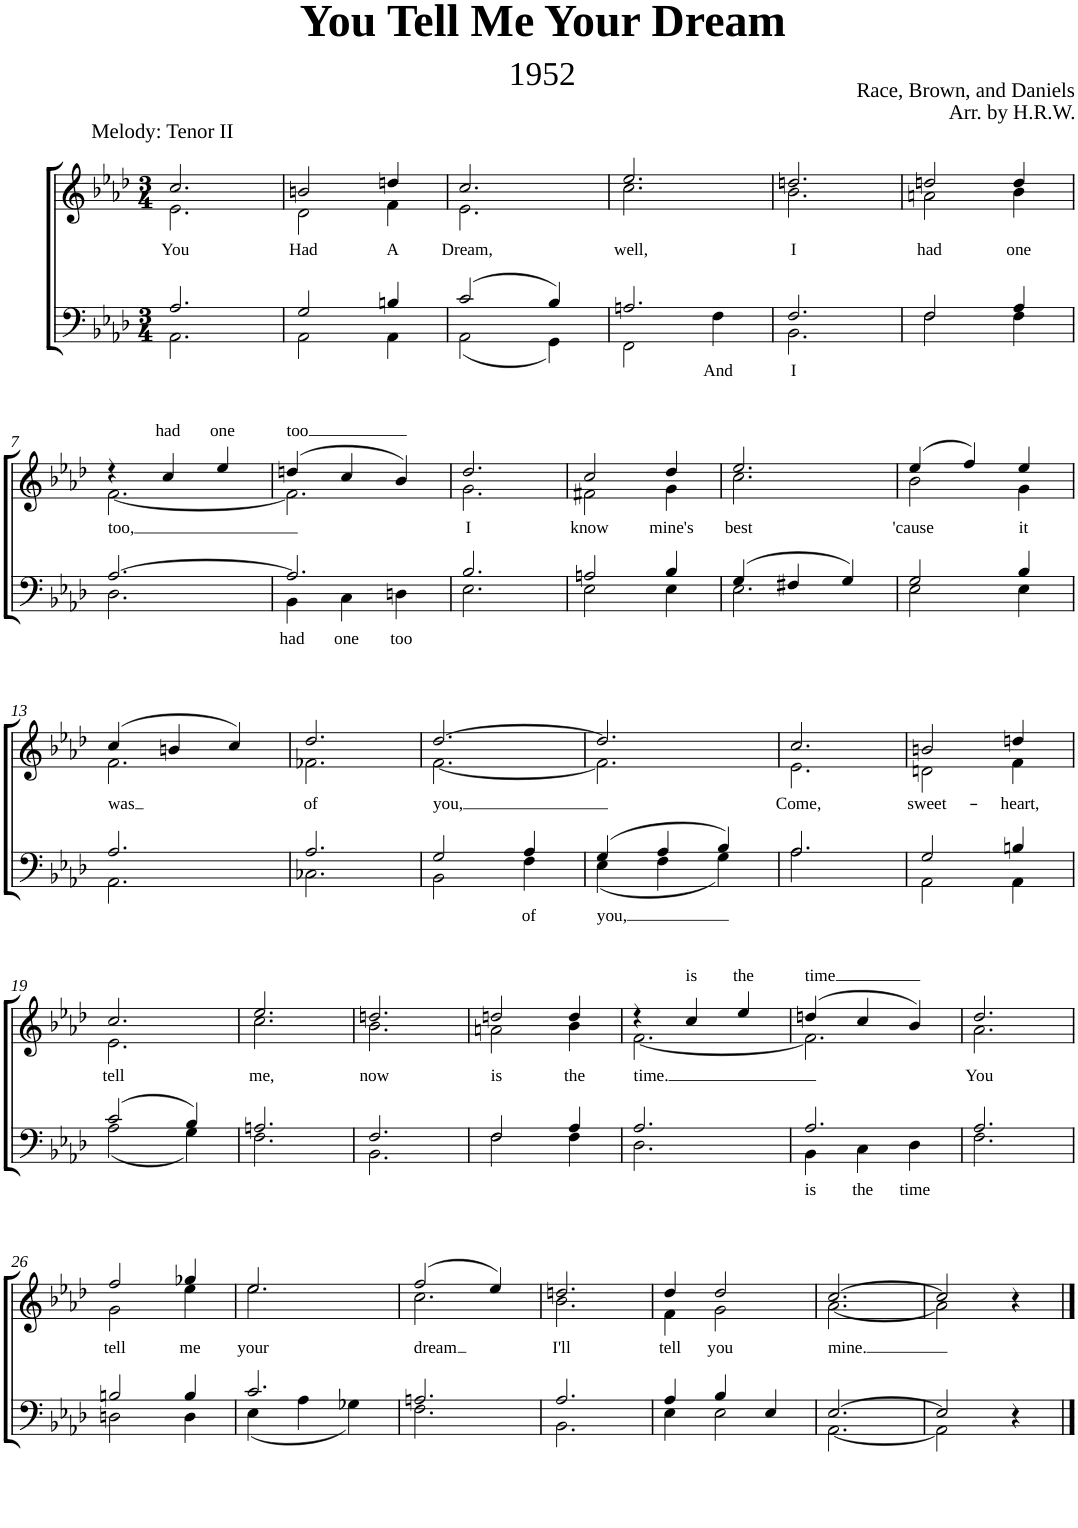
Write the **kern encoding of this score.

**kern	**text	**kern	**text
*part1	*part1	*part1	*part1
*staff2	*staff2	*staff1	*staff1
*I"Piano	*	*	*
*I'Pno.	*	*	*
*clefF4	*	*clefG2	*
*k[b-e-a-d-]	*	*k[b-e-a-d-]	*
*M3/4	*	*M3/4	*
=1	=1	=1	=1
*^	*	*^	*
!	!	!	!LO:TX:a:t=Melody&colon; Tenor II	!	!
!	!	!	!	!	!LO:LY:b
2.A-/	2.AA-\	.	2.cc/	2.e-\	You
=2	=2	=2	=2	=2	=2
!	!	!	!	!	!LO:LY:b
2G/	2AA-\	.	2bn/	2d-\	Had
!	!	!	!	!	!LO:LY:b
4Bn/	4AA-\	.	4ddn/	4f\	A
=3	=3	=3	=3	=3	=3
!	!	!	!	!	!LO:LY:b
2c/	2AA-\	.	2.cc/	2.e-\	Dream,
4B-/	4GG\	.	.	.	.
=4	=4	=4	=4	=4	=4
!	!	!	!	!	!LO:LY:b
2.An/	2FF\	.	2.ee-/	2.cc\	well,
!	!	!LO:LY:b	!	!	!
.	4F\	And	.	.	.
=5	=5	=5	=5	=5	=5
!	!	!LO:LY:b	!	!	!LO:LY:b
2.F/	2.BB-\	I	2.ddn/	2.b-\	I
=6	=6	=6	=6	=6	=6
!	!	!	!	!	!LO:LY:b
2F/	2F\	.	2ddn/	2an\	had
!	!	!	!	!	!LO:LY:b
4A-/	4F\	.	4dd/	4b-\	one
!!LO:LB:g=z	!!
=7	=7	=7	=7	=7	=7
!	!	!	!	!	!LO:LY:b
[2.A-/	2.D-\	.	4r	[2.f\	too,
!	!	!	!	!	!LO:LY:a
.	.	.	4cc/	.	had
!	!	!	!	!	!LO:LY:a
.	.	.	4ee-/	.	one
=8	=8	=8	=8	=8	=8
!	!	!LO:LY:b	!	!	!LO:LY:a
2.A-/]	4BB-\	had	(4ddn/	2.f\]	too
!	!	!LO:LY:b	!	!	!
.	4C\	one	4cc/	.	.
!	!	!LO:LY:b	!	!	!
.	4Dn\	too	4b-/)	.	.
=9	=9	=9	=9	=9	=9
!	!	!	!	!	!LO:LY:b
2.B-/	2.E-\	.	2.dd-/	2.g\	I
=10	=10	=10	=10	=10	=10
!	!	!	!	!	!LO:LY:b
2An/	2E-\	.	2cc/	2f#X\	know
!	!	!	!	!	!LO:LY:b
4B-/	4E-\	.	4dd-/	4g\	mine's
=11	=11	=11	=11	=11	=11
!	!	!	!	!	!LO:LY:b
4G/	2.E-\	.	2.ee-/	2.cc\	best
4F#X/	.	.	.	.	.
4G/	.	.	.	.	.
=12	=12	=12	=12	=12	=12
!	!	!	!	!	!LO:LY:b
2G/	2E-\	.	(4ee-/	2b-\	'cause
.	.	.	4ff/)	.	.
!	!	!	!	!	!LO:LY:b
4B-/	4E-\	.	4ee-/	4g\	it
!!LO:LB:g=z	!!
=13	=13	=13	=13	=13	=13
!	!	!	!	!	!LO:LY:b
2.A-/	2.AA-\	.	(4cc/	2.f\	was
.	.	.	4bn/	.	.
.	.	.	4cc/)	.	.
=14	=14	=14	=14	=14	=14
!	!	!	!	!	!LO:LY:b
2.A-/	2.C-X\	.	2.dd-/	2.f-X\	of
=15	=15	=15	=15	=15	=15
!	!	!	!	!	!LO:LY:b
2G/	2BB-\	.	[2.dd-/	[2.f\	you,
!	!	!LO:LY:b	!	!	!
4A-/	4F\	of	.	.	.
=16	=16	=16	=16	=16	=16
!	!	!LO:LY:b	!	!	!
4G/	4E-\	you,	2.dd-/]	2.f\]	.
4A-/	4F\	.	.	.	.
4B-/	4G\	.	.	.	.
=17	=17	=17	=17	=17	=17
!	!	!	!	!	!LO:LY:b
2.A-/	2.A-\	.	2.cc/	2.e-\	Come,
=18	=18	=18	=18	=18	=18
!	!	!	!	!	!LO:LY:b
2G/	2AA-\	.	2bn/	2dn\	sweet-
!	!	!	!	!	!LO:LY:b
4Bn/	4AA-\	.	4ddn/	4f\	-heart,
!!LO:LB:g=z	!!
=19	=19	=19	=19	=19	=19
!	!	!	!	!	!LO:LY:b
2c/	2A-\	.	2.cc/	2.e-\	tell
4B-/	4G\	.	.	.	.
=20	=20	=20	=20	=20	=20
!	!	!	!	!	!LO:LY:b
2.An/	2.F\	.	2.ee-/	2.cc\	me,
=21	=21	=21	=21	=21	=21
!	!	!	!	!	!LO:LY:b
2.F/	2.BB-\	.	2.ddn/	2.b-\	now
=22	=22	=22	=22	=22	=22
!	!	!	!	!	!LO:LY:b
2F/	2F\	.	2ddn/	2an\	is
!	!	!	!	!	!LO:LY:b
4A-/	4F\	.	4dd/	4b-\	the
=23	=23	=23	=23	=23	=23
!	!	!	!	!	!LO:LY:b
2.A-/	2.D-\	.	4r	[2.f\	time.
!	!	!	!	!	!LO:LY:a
.	.	.	4cc/	.	is
!	!	!	!	!	!LO:LY:a
.	.	.	4ee-/	.	the
=24	=24	=24	=24	=24	=24
!	!	!LO:LY:b	!	!	!LO:LY:a
2.A-/	4BB-\	is	(4ddn/	2.f\]	time
!	!	!LO:LY:b	!	!	!
.	4C\	the	4cc/	.	.
!	!	!LO:LY:b	!	!	!
.	4D-\	time	4b-/)	.	.
=25	=25	=25	=25	=25	=25
!	!	!	!	!	!LO:LY:b
2.A-/	2.F\	.	2.dd-/	2.a-\	You
!!LO:LB:g=z	!!
=26	=26	=26	=26	=26	=26
!	!	!	!	!	!LO:LY:b
2Bn/	2Dn\	.	2ff/	2g\	tell
!	!	!	!	!	!LO:LY:b
4B/	4D\	.	4gg-X/	4ee-\	me
=27	=27	=27	=27	=27	=27
!	!	!	!	!	!LO:LY:b
2.c/	4E-\	.	2.ee-/	2.ee-\	your
.	4A-\	.	.	.	.
.	4G-X\	.	.	.	.
=28	=28	=28	=28	=28	=28
!	!	!	!	!	!LO:LY:b
2.An/	2.F\	.	(2ff/	2.cc\	dream
.	.	.	4ee-/)	.	.
=29	=29	=29	=29	=29	=29
!	!	!	!	!	!LO:LY:b
2.A-/	2.BB-\	.	2.ddn/	2.b-\	I'll
=30	=30	=30	=30	=30	=30
!	!	!	!	!	!LO:LY:b
4A-/	4E-\	.	4dd-/	4f\	tell
!	!	!	!	!	!LO:LY:b
4B-/	2E-\	.	2dd-/	2g\	you
4E-/	.	.	.	.	.
=31	=31	=31	=31	=31	=31
!	!	!	!	!	!LO:LY:b
[2.E-/	[2.AA-\	.	[2.cc/	[2.a-\	mine.
=32	=32	=32	=32	=32	=32
2E-/]	2AA-\]	.	2cc/]	2a-\]	.
4r	4ryy	.	4r	4ryy	.
*v	*v	*	*	*	*
*	*	*v	*v	*
==	==	==	==
*-	*-	*-	*-
